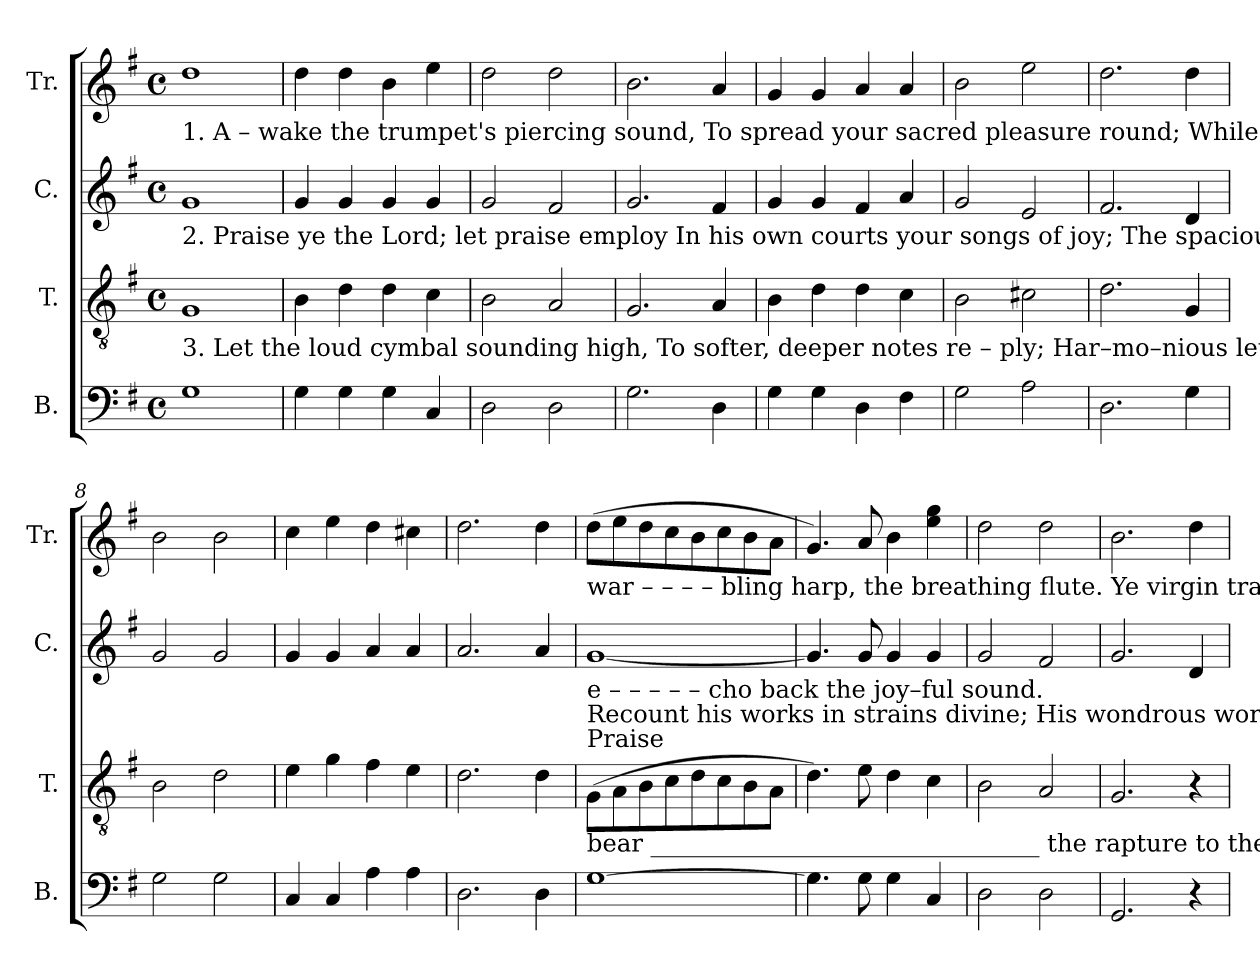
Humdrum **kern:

**kern	**kern	**kern	**kern
*part4	*part3	*part2	*part1
*staff4	*staff3	*staff2	*staff1
*I"B.	*I"T.	*I"C.	*I"Tr.
*I'B.	*I'T.	*I'C.	*I'Tr.
*clefF4	*clefGv2	*clefG2	*clefG2
*k[f#]	*k[f#]	*k[f#]	*k[f#]
*M4/4	*M4/4	*M4/4	*M4/4
*met(c)	*met(c)	*met(c)	*met(c)
*MM150	*MM150	*MM150	*MM150
=1	=1	=1	=1
!	!	!	!LO:TX:b:t=1. A  –  wake the trumpet's piercing   sound,    To spread your sacred pleasure round;  While  sof – ter     music   tunes  the  lute,     The
!	!	!LO:TX:b:t=2. Praise   ye  the  Lord;  let  praise  employ      In  his own courts your songs of  joy;       The   spacious     fir–ma–ment  a – round  Shall	!
!	!LO:TX:b:t=3. Let         the loud cymbal   sounding   high,     To    softer,  deeper   notes   re   –   ply;        Har–mo–nious  let  the  concert    rise,     And	!	!
1G	1G	1g	1dd
=2	=2	=2	=2
4G\	4B\	4g/	4dd\
4G\	4d\	4g/	4dd\
4G\	4d\	4g/	4b\
4C/	4c\	4g/	4ee\
=3	=3	=3	=3
2D\	2B\	2g/	2dd\
2D\	2A/	2f#/	2dd\
=4	=4	=4	=4
2.G\	2.G/	2.g/	2.b\
4D\	4A/	4f#/	4a/
=5	=5	=5	=5
4G\	4B\	4g/	4g/
4G\	4d\	4g/	4g/
4D\	4d\	4f#/	4a/
4F#\	4c\	4a/	4a/
=6	=6	=6	=6
2G\	2B\	2g/	2b\
2A\	2c#X\	2e/	2ee\
=7	=7	=7	=7
2.D\	2.d\	2.f#/	2.dd\
4G\	4G/	4d/	4dd\
=8	=8	=8	=8
2G\	2B\	2g/	2b\
2G\	2d\	2g/	2b\
=9	=9	=9	=9
4C/	4e\	4g/	4cc\
4C/	4g\	4g/	4ee\
4A\	4f#\	4a/	4dd\
4A\	4e\	4a/	4cc#X\
=10	=10	=10	=10
2.D\	2.d\	2.a/	2.dd\
4D\	4d\	4a/	4dd\
!!LO:LB:g=z
=11	=11	=11	=11
!	!	!	!LO:TX:b:t=war        –        –        –         –    bling  harp, the  breathing   flute.  Ye virgin train, with joy advance To praise him in the graceful dance;  To
!	!	!LO:TX:b:t=e        –        –        –        –        –    cho back the  joy–ful  sound.	!
!	!	!LO:TX:b:t=Recount his works in strains divine;  His wondrous works how bright they shine!	!
!	!	!LO:TX:b:t=Praise	!
!	!LO:TX:b:t=bear ________________________________ the  rapture    to  the skies.  Let all whom life and breath inspire,  Attend and join the blissful choir;  But	!	!
[1G	(8G\L	[1g	(8dd\L
.	8A\	.	8ee\
.	8B\	.	8dd\
.	8c\	.	8cc\
.	8d\	.	8b\
.	8c\	.	8cc\
.	8B\	.	8b\
.	8A\J	.	8a\J
=12	=12	=12	=12
4.G\]	4.d\)	4.g/]	4.g/)
8G\	8e\	8g/	8a/
4G\	4d\	4g/	4b\
4C/	4c\	4g/	4ee\ 4gg\
=13	=13	=13	=13
2D\	2B\	2g/	2dd\
2D\	2A/	2f#/	2dd\
=14	=14	=14	=14
2.GG/	2.G/	2.g/	2.b\
4r	4r	4d/	4dd\
=	=	=	=
*-	*-	*-	*-
